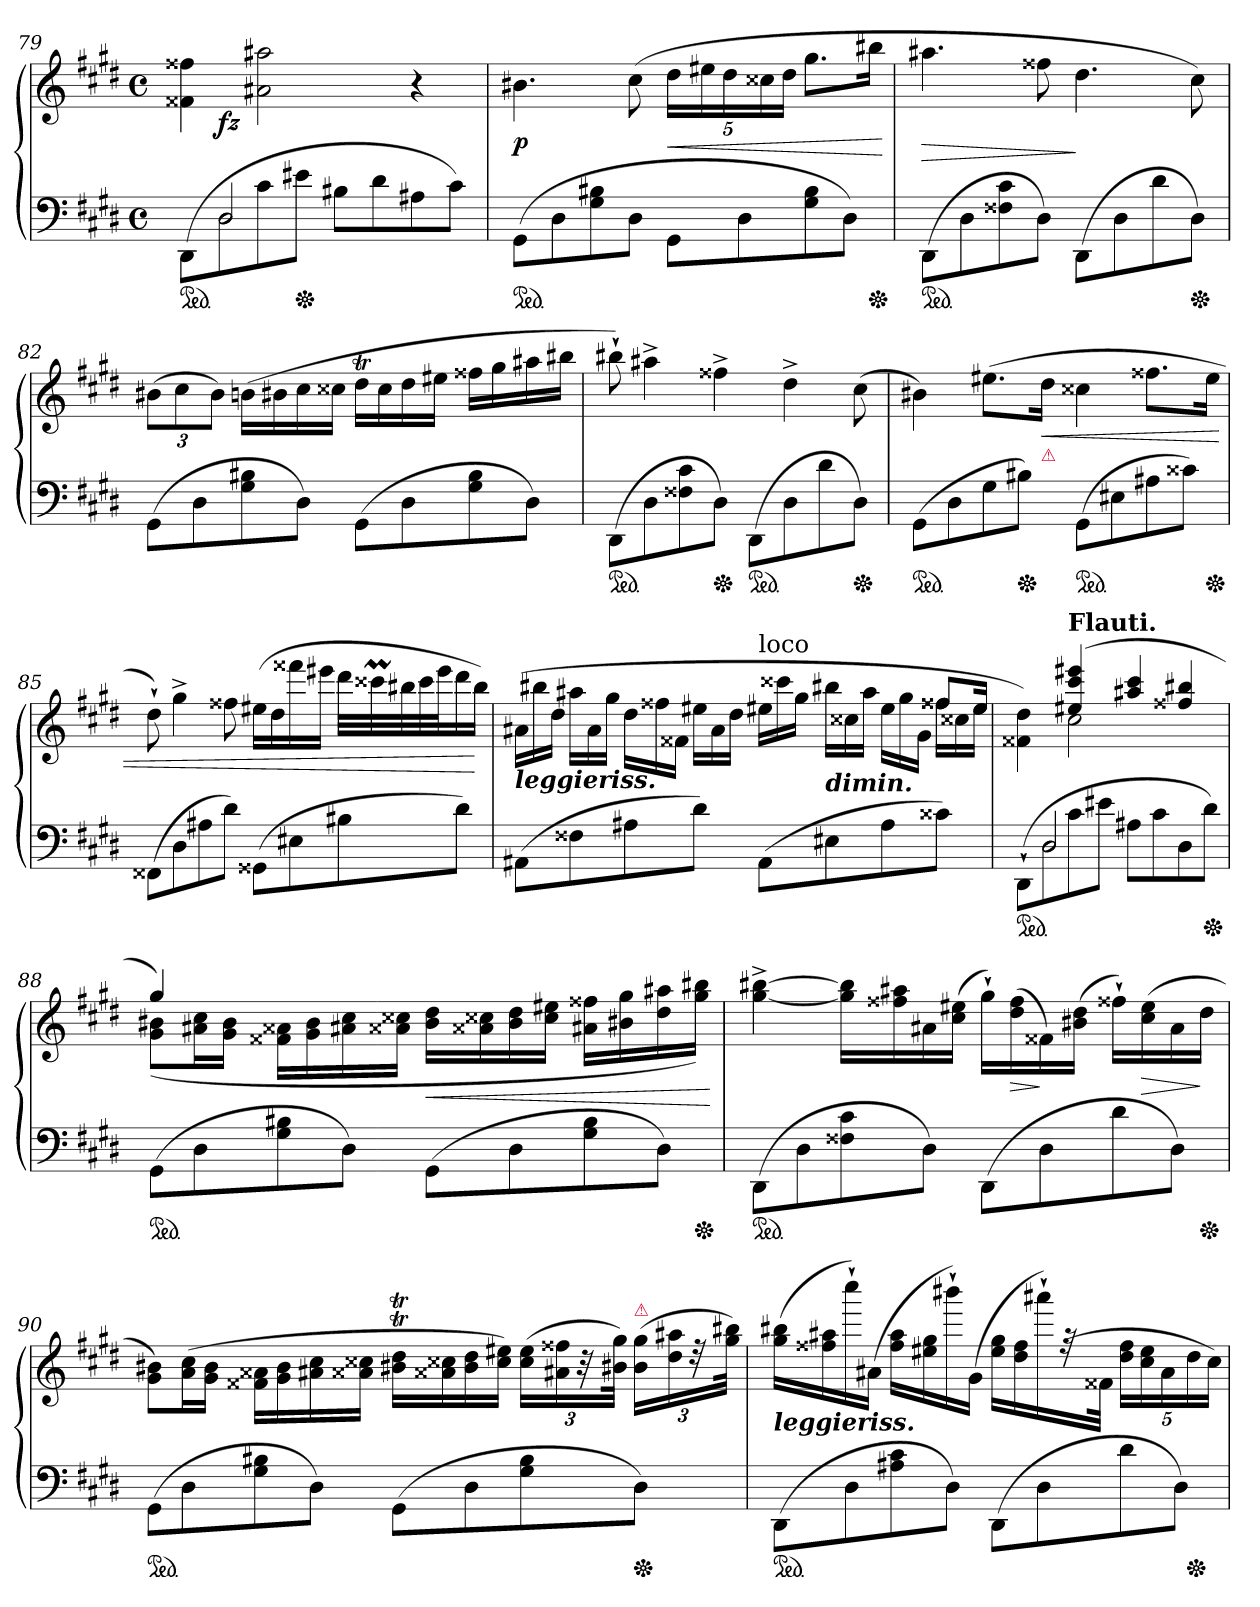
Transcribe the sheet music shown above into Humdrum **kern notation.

**kern	**kern	**dynam
*part1	*part1	*part1
*staff2	*staff1	*staff1/2
*clefF4	*clefG2	*
*k[f#c#g#d#]	*k[f#c#g#d#]	*
*M4/4	*M4/4	*
*met(c)	*met(c)	*
=79	=79	=79
*^	*^	*
*ped	*	*	*	*
8ryy	(>8DD#L	4f##X 4ff##X	8ryy	.
!	!LO:N:vis=2	!	!	!
2D#	8D#	.	2..ryy	fz
.	8c#	2a#X 2aa#X	.	.
*Xped	*	*	*	*
.	8e#XJ	.	.	.
.	8B#XL	.	.	.
8ryy	8d#	.	.	.
4ryy	8A#X	4r	.	.
.	8c#J)	.	.	.
=80	=80	=80	=80	=80
!	!	!LO:TX:a:Bi:t=dolce.	!	!
*v	*v	*	*	*
*	*v	*v	*
*ped	*	*
(>8GG#L	4.b#X	p
8D#	.	.
8G# 8B#X	.	.
8D#J	(>8cc#	.
8GG#L	20dd#LL	<
.	20ee#X	.
.	20dd#	.
8D#	.	.
.	20cc##X	.
.	20dd#JJ	.
8G# 8B#	8.gg#L	.
8D#J)	.	.
*Xped	*	*
.	16bb#XJk	.
.	.	[
=81	=81	=81
*ped	*	*
(>8DD#\L	4.aa#X	>
8D#	.	.
8F##X 8c#	.	.
8D#J)	8ff##X	.
(>8DD#L	4.dd#	]
8D#	.	.
8d#	.	.
*Xped	*	*
8D#J)	8cc#)	.
=82	=82	=82
(>8GG#L	(>12b#XL	.
.	12cc#	.
8D#	.	.
.	12b#J)	.
8G# 8B#X	(>16bnLL	.
.	16b#X	.
8D#J)	16cc#	.
.	16cc##XJJ	.
(>8GG#L	16dd#tLL	.
.	16cc##	.
8D#	16dd#	.
.	16ee#XJJ	.
8G# 8B#	16ff##XLL	.
.	16gg#	.
8D#J)	16aa#X	.
.	16bb#XJJ	.
=83	=83	=83
*ped	*	*
(>8DD#\L	8bb#X`)	.
8D#	4aa#X^	.
8F##X 8c#	.	.
*Xped	*	*
8D#J)	4ff##X^	.
*ped	*	*
(>8DD#L	.	.
8D#	4dd#^	.
8d#	.	.
*Xped	*	*
8D#J)	(>8cc#	.
=84	=84	=84
*ped	*	*
(>8GG#L	4b#X)	.
8D#	.	.
8G#	(>8.ee#XL	.
*Xped	*	*
8B#XJ)	.	.
!	!LO:TX:b:color=crimson:t=⚠	!
!	!	!LO:HP:b
.	16dd#Jk	<
*ped	*	*
(>8GG#L	4cc##X	.
8E#X	.	.
8A#X	8.ff##XL	.
8c##XJ)	.	.
*Xped	*	*
.	16ee#Jk	.
=85	=85	=85
(>8FF##XL	8dd#`)	.
8D#	4gg#^	.
8A#X	.	.
8d#J)	8ff##X	.
(>8GG##XL	(>16ee#XLL	.
.	16dd#	.
8E#X	16fff##X	.
.	16eee#XJJ	.
*	*Xtuplet	*
8B#X	40ddd#LLL	.
.	40ccc##Xm	.
.	40bb#X	.
.	40ccc##	.
.	40eee#J	.
8d#J)	16ddd#	.
.	16bb#JJ)	[
=86	=86	=86
*	*8va	*
*	*^	*
!	!LO:TX:b:Bi:t=leggieriss.	!	!
(>8AA#XL	2ryy	(>24aa#XLL	.
.	.	24bbb#X	.
.	.	24ddd#JJ	.
8F##X	.	24aaa#XLL	.
.	.	24aa#	.
.	.	24ggg#JJ	.
8A#X	.	24ddd#LL	.
.	.	24fff##X	.
.	.	24ff##XJJ	.
8d#J)	.	24eee#XLL	.
.	.	24aa#	.
.	.	24ddd#JJ	.
*	*X8va	*	*
!	!LO:TX:a:t=loco	!	!
(>8AA#L	4ryy	24ee#XLL	.
.	.	24ccc##X	.
.	.	24gg#JJ	.
!	!	!LO:TX:c:Bi:t=dimin.	!
8E#X	.	24bb#XLL	.
.	.	24cc##X	.
.	.	24aa#JJ	.
8A#	8ryy	24ee#LL	.
.	.	24gg#	.
.	.	24g#JJ	.
8c##XJ)	12ff##X/L	24ff##XLL	.
.	.	24cc##X	.
.	24ee#Jk	24ee#JJ	.
=87	=87	=87	=87
*^	*	*	*
*ped	*	*	*	*
8ryy	(>8DD#`L	4ryy	4f##X\ 4dd#\)	.
!	!LO:N:vis=2	!	!	!
2D#	8D#	.	.	.
!	!	!LO:TX:a:B:t=Flauti.	!	!
.	8c#	(>4ee#X! 4ccc#! 4eee#X!	2cc#!	.
.	8e#XJ	.	.	.
.	8A#XL	4aa#X! 4ccc#!	.	.
8ryy	8c#	.	.	.
4ryy	8D#	4ff##X!/ 4bb#X!/	4ryy	.
*Xped	*	*	*	*
.	8d#J)	.	.	.
*v	*v	*	*	*
=88	=88	=88	=88
*ped	*	*	*
(>8GG#L	4gg#!)	(>8g# 8b#XL	.
8D#	.	16a#X 16cc#L	.
.	.	16g# 16b#JJ	.
8G# 8B#X	2.ryy	16f##X\ 16a##X\LL	.
.	.	16g# 16b#	.
8D#J)	.	16a#X 16cc#	.
.	.	16a##X 16cc##XJJ	.
(>8GG#L	.	16b# 16dd#LL	<
.	.	16a##X 16cc##X	.
8D#	.	16b# 16dd#	.
.	.	16cc## 16ee#XJJ	.
8G# 8B#	.	16a#X 16ff##XLL	.
.	.	16b#X 16gg#	.
8D#J)	.	16dd# 16aa#X	.
*Xped	*	*	*
.	.	16gg# 16bb#XJJ)	.
*	*v	*v	*
.	.	[
=89	=89	=89
*ped	*	*
(>8DD#\L	[4gg#^ [4bb#X^	.
8D#	.	.
8F##X 8c#	16gg#] 16bb#]LL	.
.	16ff##X 16aa#X	.
8D#J)	16a#X	.
.	(>16cc# 16ee#XJJ	.
(>8DD#L	16gg#`LL)	.
.	(>16dd# 16ff##	>
8D#	16f##X)	]
.	(>16b#X 16dd#JJ	.
8d#	16ff##X`LL)	.
.	(>16cc# 16ee#	>
8D#J)	16a#	.
*Xped	*	*
.	16dd#JJ	]
=90	=90	=90
*ped	*	*
(>8GG#L	8g#\ 8b#X\L)	.
8D#	(>16a 16cc#L	.
.	16g# 16b#JJ	.
8G# 8B#X	16f##X\ 16a##X\LL	.
.	16g# 16b#	.
8D#J)	16a#X 16cc#	.
.	16a##X 16cc##XJJ	.
(>8GG#L	16b#XT 16dd#TLL	.
.	16a##X 16cc##X	.
8D#	16b# 16dd#	.
.	16cc## 16ee#XJJ)	.
*	*tuplet	*
8G# 8B#	(>24cc## 24ee#LL	.
.	24a#X 24ff##X	.
.	48r	.
.	48b#X 48gg#JJk)	.
!	!LO:TX:a:color=crimson:t=⚠	!
*Xped	*	*
8D#J)	(>24b# 24gg#LL	.
.	24dd# 24aa#X	.
.	48rdd	.
.	48gg# 48bb#XJJk)	.
=91	=91	=91
!	!LO:TX:b:Bi:t=leggieriss.	!
*ped	*	*
(>8DD#\L	(>16gg# 16bb#XLL	.
.	16ff##X 16aa#X	.
8D#	16cccc#`)	.
.	(>16a#XJJ	.
8A#X 8c#	16ff## 16aa#LL	.
.	16ee#X 16gg#	.
8D#J)	16bbb#X`)	.
.	(>16g#JJ	.
(>8DD#L	16ee# 16gg#LL	.
.	16dd# 16ff##	.
8D#	16aaa#X`)	.
.	(>32r	.
.	32f##XJJk	.
8d#	20dd# 20ff##LL	.
.	20cc# 20ee#	.
.	20a#	.
8D#J)	.	.
*Xped	*	*
.	20dd#	.
.	20cc#JJ)	.
=	=	=
*-	*-	*-
